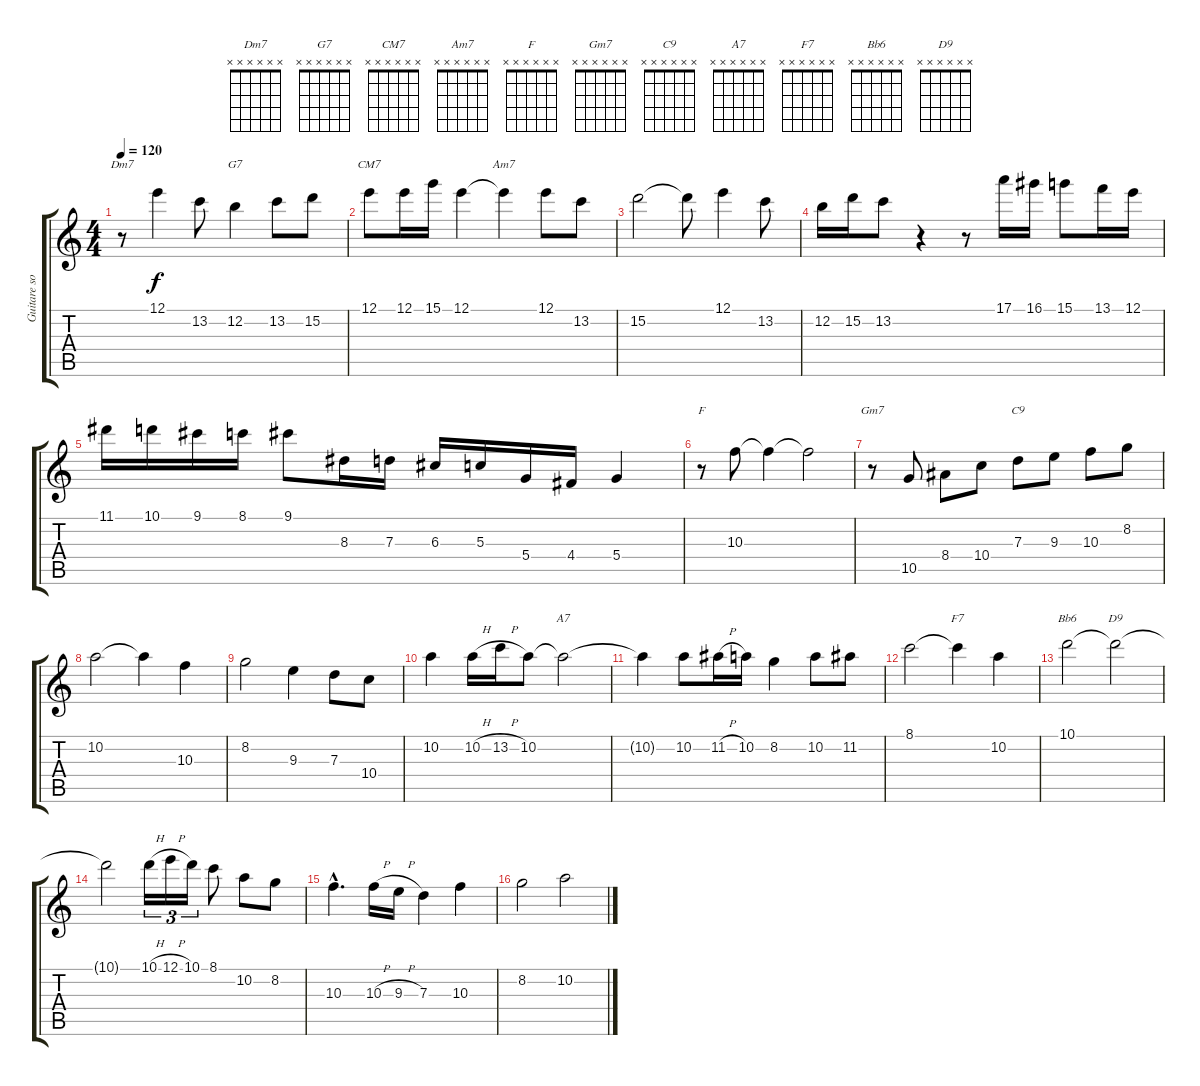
\track ("Guitare solo" "Guitare so") {instrument acousticguitarsteel}
\staff {score tabs}
\tuning (E4 B3 G3 D3 A2 E2) {hide}
\chord ("Dm7" x x x x x x) {firstfret 0}
\chord ("G7" x x x x x x) {firstfret 0}
\chord ("CM7" x x x x x x) {firstfret 0}
\chord ("Am7" x x x x x x) {firstfret 0}
\chord ("F" x x x x x x) {firstfret 0}
\chord ("Gm7" x x x x x x) {firstfret 0}
\chord ("C9" x x x x x x) {firstfret 0}
\chord ("A7" x x x x x x) {firstfret 0}
\chord ("F7" x x x x x x) {firstfret 0}
\chord ("Bb6" x x x x x x) {firstfret 0}
\chord ("D9" x x x x x x) {firstfret 0}
\ts (4 4)
\tempo 120
\clef g2
\ks c
r.8{ch "Dm7" dy f} 12.1.4 13.2.8 12.2.4{ch "G7"} 13.2.8 15.2.8 |
12.1.8{ch "CM7"} 12.1.16 15.1.16 12.1.4 12.1{t}.4{ch "Am7"} 12.1.8 13.2.8 |
15.2.2 15.2{t}.8 12.1.4 13.2.8 |
12.2.16 15.2.16 13.2.8 r.4 r.8 17.1.16 16.1.16 15.1.8 13.1.16 12.1.16 |
11.1.16 10.1.16 9.1.16 8.1.16 9.1.8 8.3.16 7.3.16 6.3.16 5.3.16 5.4.16 4.4.16 5.4.4 |
r.8{ch "F"} 10.3.8 10.3{t}.4 10.3{t}.2 |
r.8{ch "Gm7"} 10.5.8 8.4.8 10.4.8 7.3.8{ch "C9"} 9.3.8 10.3.8 8.2.8 |
10.2.2 10.2{t}.4 10.3.4 |
8.2.2 9.3.4 7.3.8 10.4.8 |
10.2.4 10.2{h}.16 13.2{h}.16 10.2.8 10.2{t}.2{ch "A7"} |
10.2{t}.4 10.2.8 11.2{h}.16 10.2.16 8.2.4 10.2.8 11.2.8 |
8.1.2 8.1{t}.4{ch "F7"} 10.2.4 |
10.1.2{ch "Bb6"} 10.1{t}.2{ch "D9"} |
10.1{t}.2 10.1{h}.16{tu (3 2)} 12.1{h}.16{tu (3 2)} 10.1.16{tu (3 2)} 8.1.8 10.2.8 8.2.8 |
10.3{hac}.4{d} 10.3{h}.16 9.3{h}.16 7.3.4 10.3.4 |
8.2.2 10.2.2
